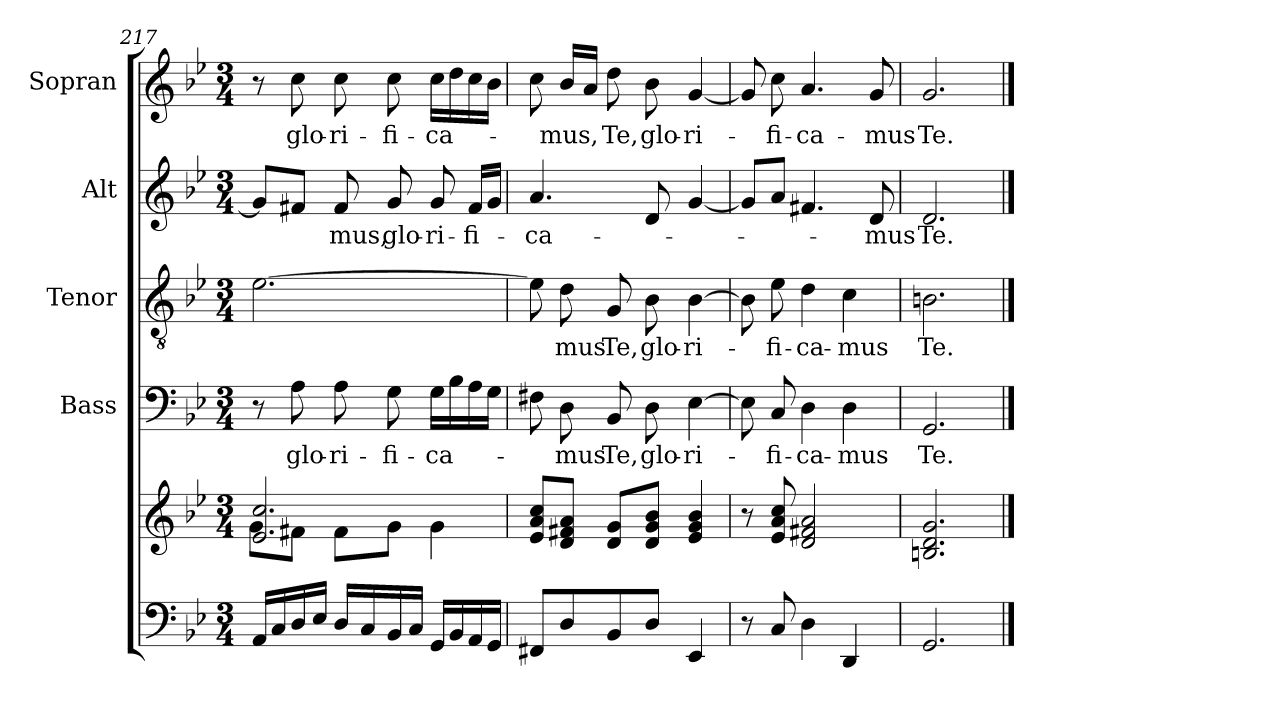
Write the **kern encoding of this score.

**kern	**kern	**kern	**text	**kern	**text	**kern	**text	**kern	**text
*part5	*part5	*part4	*part4	*part3	*part3	*part2	*part2	*part1	*part1
*staff6	*staff5	*staff4	*staff4	*staff3	*staff3	*staff2	*staff2	*staff1	*staff1
*	*	*I"Bass	*	*I"Tenor	*	*I"Alt	*	*I"Sopran	*
*	*	*I'B.	*	*I'T.	*	*I'A.	*	*I'S.	*
*clefF4	*clefG2	*clefF4	*	*clefGv2	*	*clefG2	*	*clefG2	*
*k[b-e-]	*k[b-e-]	*k[b-e-]	*	*k[b-e-]	*	*k[b-e-]	*	*k[b-e-]	*
*B-:	*B-:	*B-:	*	*B-:	*	*B-:	*	*B-:	*
*M3/4	*M3/4	*M3/4	*	*M3/4	*	*M3/4	*	*M3/4	*
=217	=217	=217	=217	=217	=217	=217	=217	=217	=217
*	*^	*	*	*	*	*	*	*	*
16AA/LL	2.e-/ 2.cc/	8g\L	8r	.	[2.e-\	.	8g/L]	.	8r	.
16C/	.	.	.	.	.	.	.	.	.	.
!	!	!	!	!LO:LY:b	!	!	!	!	!	!LO:LY:b
16D/	.	8f#X\J	8A\	glo-	.	.	8f#X/J	.	8cc\	glo-
16E-/JJ	.	.	.	.	.	.	.	.	.	.
!	!	!	!	!LO:LY:b	!	!	!	!LO:LY:b	!	!LO:LY:b
16D/LL	.	8f#\L	8A\	-ri-	.	.	8f#/	-mus,	8cc\	-ri-
16C/	.	.	.	.	.	.	.	.	.	.
!	!	!	!	!LO:LY:b	!	!	!	!LO:LY:b	!	!LO:LY:b
16BB-/	.	8g\J	8G\	-fi-	.	.	8g/	glo-	8cc\	-fi-
16C/JJ	.	.	.	.	.	.	.	.	.	.
!	!	!	!	!LO:LY:b	!	!	!	!LO:LY:b	!	!LO:LY:b
16GG/LL	.	4g\	16G\LL	-ca-	.	.	8g/	-ri-	16cc\LL	-ca-
16BB-/	.	.	16B-\	.	.	.	.	.	16dd\	.
!	!	!	!	!	!	!	!	!LO:LY:b	!	!
16AA/	.	.	16A\	.	.	.	16f#/LL	-fi-	16cc\	.
16GG/JJ	.	.	16G\JJ	.	.	.	16g/JJ	.	16b-\JJ	.
*	*v	*v	*	*	*	*	*	*	*	*
=218	=218	=218	=218	=218	=218	=218	=218	=218	=218
!	!	!	!	!	!	!	!LO:LY:b	!	!
8FF#X/L	8e-/ 8a/ 8cc/L	8F#X\	.	8e-\]	.	4.a/	-ca-	8cc\	.
!	!	!	!LO:LY:b	!	!LO:LY:b	!	!	!	!LO:LY:b
8D/	8d/ 8f#X/ 8a/J	8D\	-mus	8d\	-mus	.	.	16b-/LL	-mus,
.	.	.	.	.	.	.	.	16a/JJ	.
!	!	!	!LO:LY:b	!	!LO:LY:b	!	!	!	!LO:LY:b
8BB-/	8d/ 8g/L	8BB-/	Te,	8G/	Te,	.	.	8dd\	Te,
!	!	!	!LO:LY:b	!	!LO:LY:b	!	!	!	!LO:LY:b
8D/J	8d/ 8g/ 8b-/J	8D\	glo-	8B-\	glo-	8d/	.	8b-\	glo-
!	!	!	!LO:LY:b	!	!LO:LY:b	!	!	!	!LO:LY:b
4EE-/	4e-/ 4g/ 4b-/	[4E-\	-ri-	[4B-\	-ri-	[4g/	.	[4g/	-ri-
=219	=219	=219	=219	=219	=219	=219	=219	=219	=219
8r	8r	8E-\]	.	8B-\]	.	8g/L]	.	8g/]	.
!	!	!	!LO:LY:b	!	!LO:LY:b	!	!	!	!LO:LY:b
8C/	8e-/ 8a/ 8cc/	8C/	-fi-	8e-\	-fi-	8a/J	.	8cc\	-fi-
!	!	!	!LO:LY:b	!	!LO:LY:b	!	!	!	!LO:LY:b
4D\	2d/ 2f#X/ 2a/	4D\	-ca-	4d\	-ca-	4.f#X/	.	4.a/	-ca-
!	!	!	!LO:LY:b	!	!LO:LY:b	!	!	!	!
4DD/	.	4D\	-mus	4c\	-mus	.	.	.	.
!	!	!	!	!	!	!	!LO:LY:b	!	!LO:LY:b
.	.	.	.	.	.	8d/	-mus	8g/	-mus
=220	=220	=220	=220	=220	=220	=220	=220	=220	=220
!	!	!	!LO:LY:b	!	!LO:LY:b	!	!LO:LY:b	!	!LO:LY:b
2.GG/	2.Bn/ 2.d/ 2.g/	2.GG/	Te.	2.Bn\	Te.	2.d/	Te.	2.g/	Te.
==	==	==	==	==	==	==	==	==	==
*-	*-	*-	*-	*-	*-	*-	*-	*-	*-
